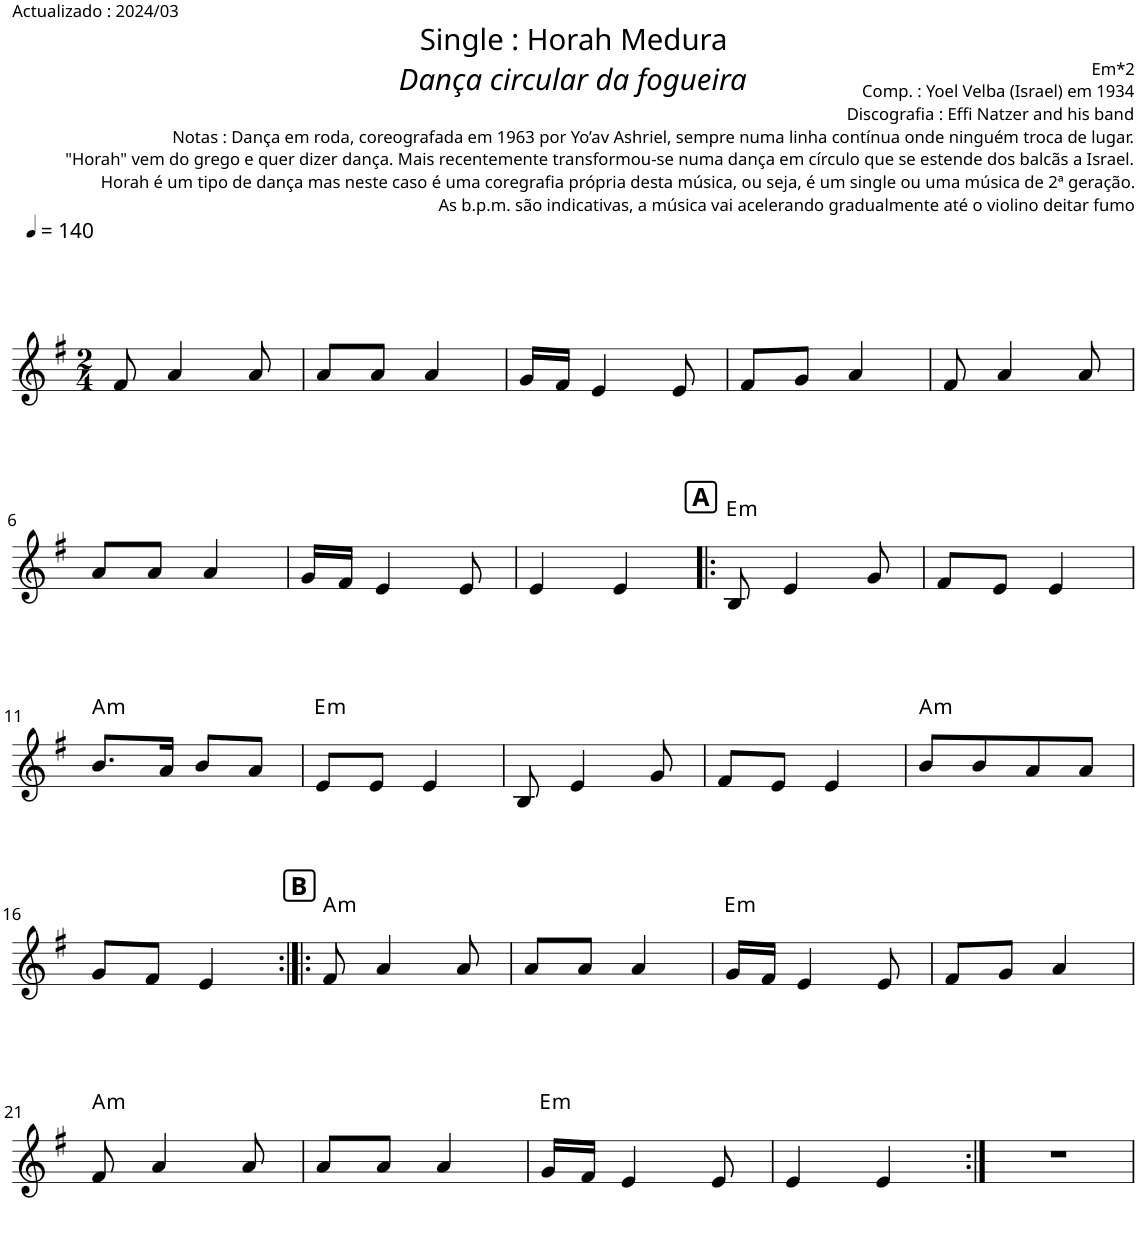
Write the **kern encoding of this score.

**kern	**harte
*part1	*part1
*staff1	*
*I"Piano	*
*I'Pno.	*
*clefG2	*
*k[f#]	*
*M2/4	*
*MM140	*
=1	=1
8f#/	.
4a/	.
8a/	.
=2	=2
8a/L	.
8a/J	.
4a/	.
=3	=3
16g/LL	.
16f#/JJ	.
4e/	.
8e/	.
=4	=4
8f#/L	.
8g/J	.
4a/	.
=5	=5
8f#/	.
4a/	.
8a/	.
!!LO:LB:g=z
=6	=6
8a/L	.
8a/J	.
4a/	.
=7	=7
16g/LL	.
16f#/JJ	.
4e/	.
8e/	.
=8	=8
4e/	.
4e/	.
!!LO:REH:place=s1:a:B:cj:fs=12:t=A
=9!|:	=9!|:
!	!LO:H:kt=m
8B/	E:min
4e/	.
8g/	.
=10	=10
8f#/L	.
8e/J	.
4e/	.
!!LO:LB:g=z
=11	=11
!	!LO:H:kt=m
8.b/L	A:min
16a/Jk	.
8b/L	.
8a/J	.
=12	=12
!	!LO:H:kt=m
8e/L	E:min
8e/J	.
4e/	.
=13	=13
8B/	.
4e/	.
8g/	.
=14	=14
8f#/L	.
8e/J	.
4e/	.
=15	=15
!	!LO:H:kt=m
8b/L	A:min
8b/	.
8a/	.
8a/J	.
!!LO:LB:g=z
=16	=16
8g/L	.
8f#/J	.
4e/	.
!!LO:REH:place=s1:a:B:cj:fs=12:t=B
=17:|!|:	=17:|!|:
!	!LO:H:kt=m
8f#/	A:min
4a/	.
8a/	.
=18	=18
8a/L	.
8a/J	.
4a/	.
=19	=19
!	!LO:H:kt=m
16g/LL	E:min
16f#/JJ	.
4e/	.
8e/	.
=20	=20
8f#/L	.
8g/J	.
4a/	.
!!LO:LB:g=z
=21	=21
!	!LO:H:kt=m
8f#/	A:min
4a/	.
8a/	.
=22	=22
8a/L	.
8a/J	.
4a/	.
=23	=23
!	!LO:H:kt=m
16g/LL	E:min
16f#/JJ	.
4e/	.
8e/	.
=24	=24
4e/	.
4e/	.
=25:|!	=25:|!
2r	.
=	=
*-	*-
